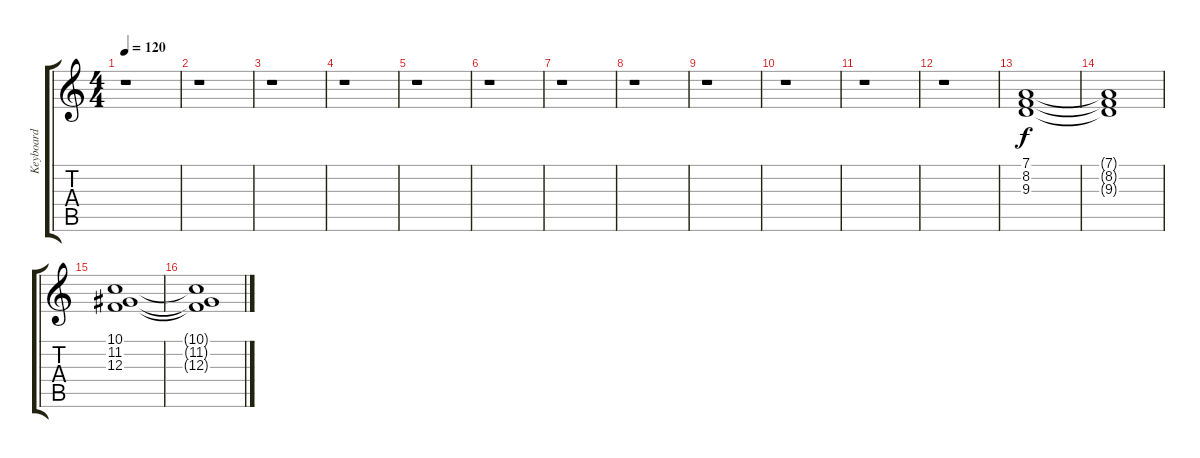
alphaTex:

\track ("Keyboard" "Keyboard") {instrument stringensemble1}
\staff {score tabs}
\tuning (D4 A3 F3 C3 G2 D2) {hide}
\ts (4 4)
\tempo 120
\clef g2
\ks c
r.1{dy f} |
r.1 |
r.1 |
r.1 |
r.1 |
r.1 |
r.1 |
r.1 |
r.1 |
r.1 |
r.1 |
r.1 |
(7.1 8.2 9.3).1 |
(7.1{t} 8.2{t} 9.3{t}).1 |
(10.1 11.2 12.3).1 |
(10.1{t} 11.2{t} 12.3{t}).1
